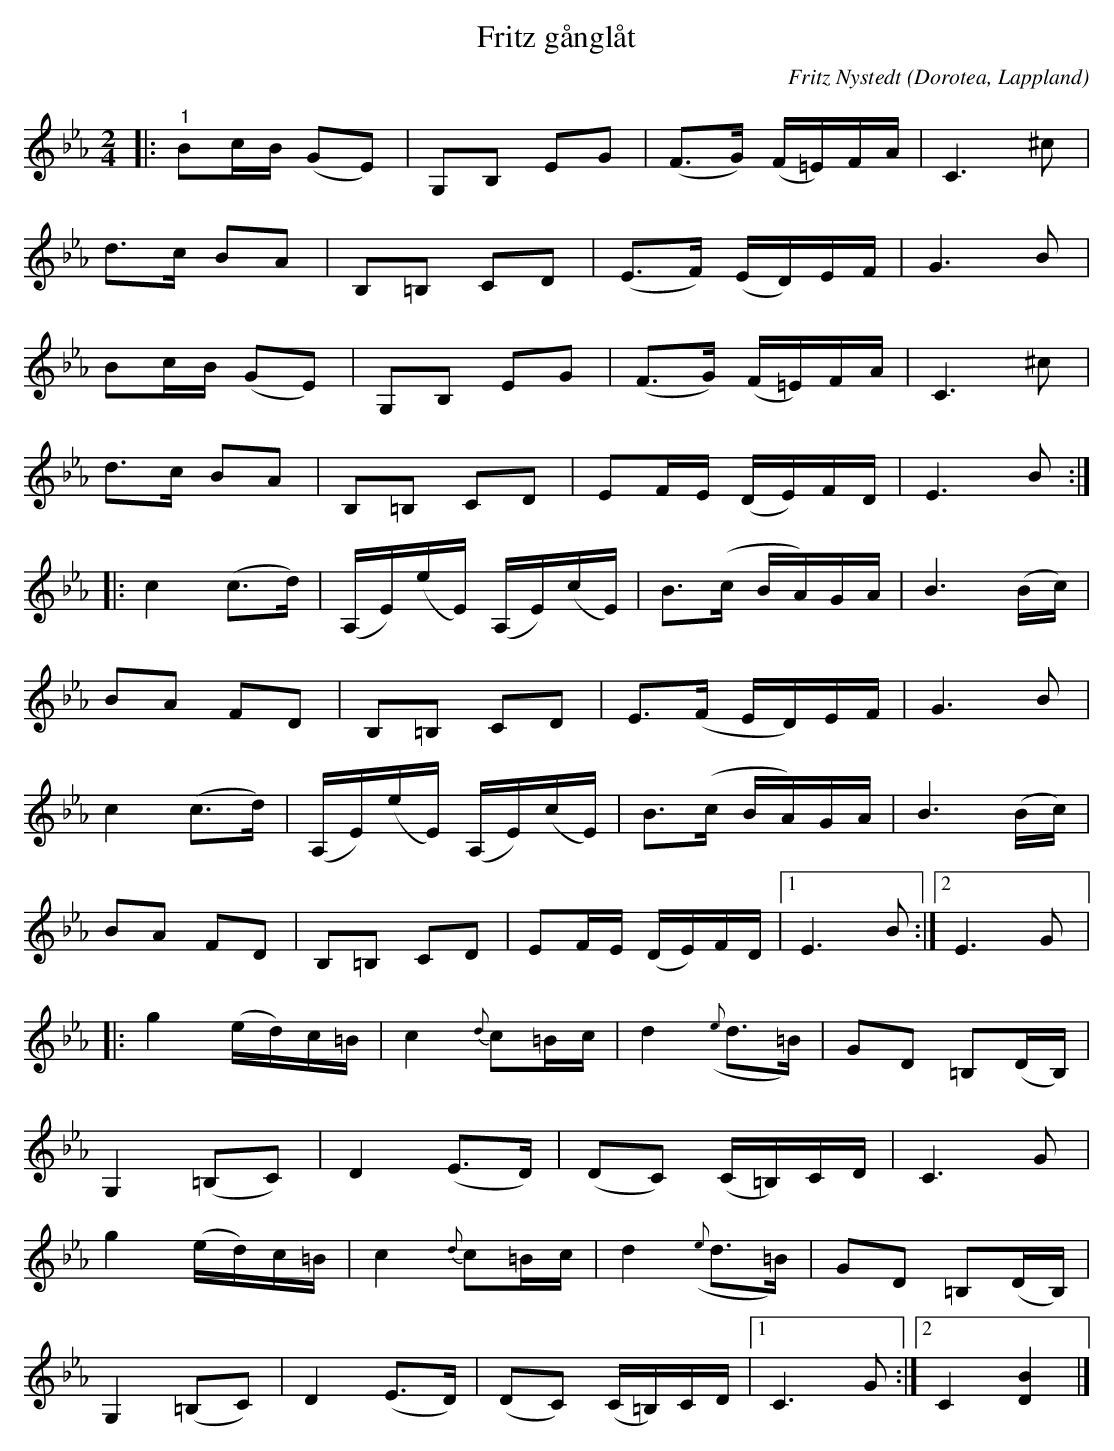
X:1
T:Fritz gånglåt
C:Fritz Nystedt
O:Dorotea, Lappland
L:1/8
M:2/4
K:Eb
V:1
|:"^1" Bc/B/ (GE) | G,B, EG | (F>G) (F/=E/)F/A/ | C3 ^c |
d>c BA | B,=B, CD | (E>F) (E/D/)E/F/ | G3 B |
Bc/B/ (GE) | G,B, EG | (F>G) (F/=E/)F/A/ | C3 ^c |
d>c BA | B,=B, CD | EF/E/ (D/E/)F/D/ | E3 B ::
c2 (c>d) | (A,/E/)(e/E/) (A,/E/)(c/E/) | B>(c B/A/)G/A/ | B3 (B/c/) |
BA FD | B,=B, CD | E>(F E/D/)E/F/ | G3 B |
c2 (c>d) | (A,/E/)(e/E/) (A,/E/)(c/E/) | B>(c B/A/)G/A/ | B3 (B/c/) |
BA FD | B,=B, CD | EF/E/ (D/E/)F/D/ |1 E3 B :|2 E3 G |:
g2 (e/d/)c/=B/ | c2{d} c=B/c/ | d2({e} d>=B) | GD =B,(D/B,/) |
G,2 (=B,C) | D2 (E>D) | (DC) (C/=B,/)C/D/ | C3 G |
g2 (e/d/)c/=B/ | c2{d} c=B/c/ | d2({e} d>=B) | GD =B,(D/B,/) |
G,2 (=B,C) | D2 (E>D) | (DC) (C/=B,/)C/D/ |1 C3 G :|2 C2 [DB]2 |]
